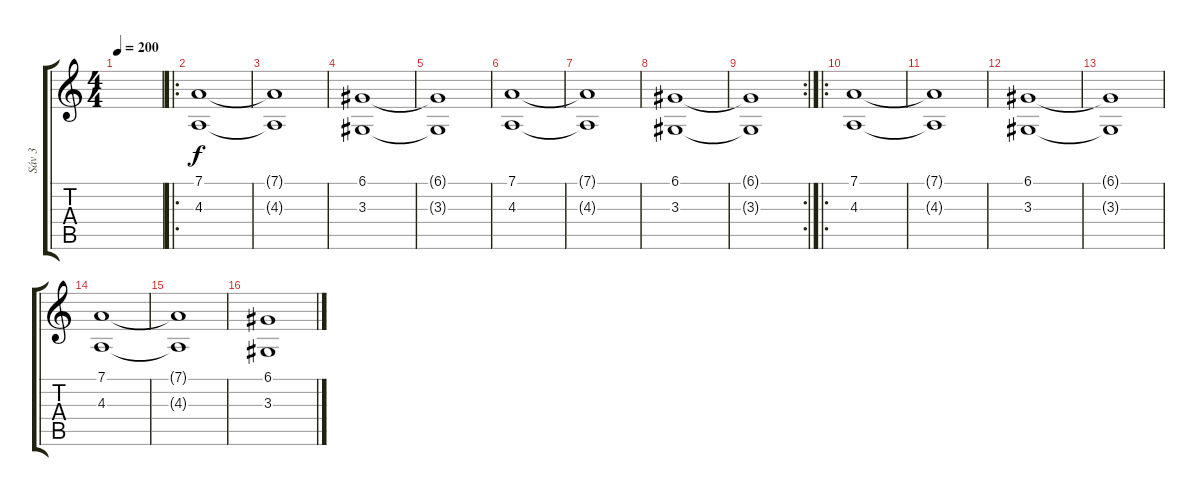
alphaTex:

\track ("Sáv 3" "Sáv 3") {instrument stringensemble1}
\staff {score tabs}
\tuning (D4 A3 F3 C3 G2 D2) {hide}
\ts (4 4)
\tempo 200
\clef g2
\ks c
|
\ro
(7.1 4.3).1 |
(7.1{t} 4.3{t}).1 |
(6.1 3.3).1 |
(6.1{t} 3.3{t}).1 |
(7.1 4.3).1 |
(7.1{t} 4.3{t}).1 |
(6.1 3.3).1 |
\rc 2
(6.1{t} 3.3{t}).1 |
\ro
(7.1 4.3).1 |
(7.1{t} 4.3{t}).1 |
(6.1 3.3).1 |
(6.1{t} 3.3{t}).1 |
(7.1 4.3).1 |
(7.1{t} 4.3{t}).1 |
(6.1 3.3).1
